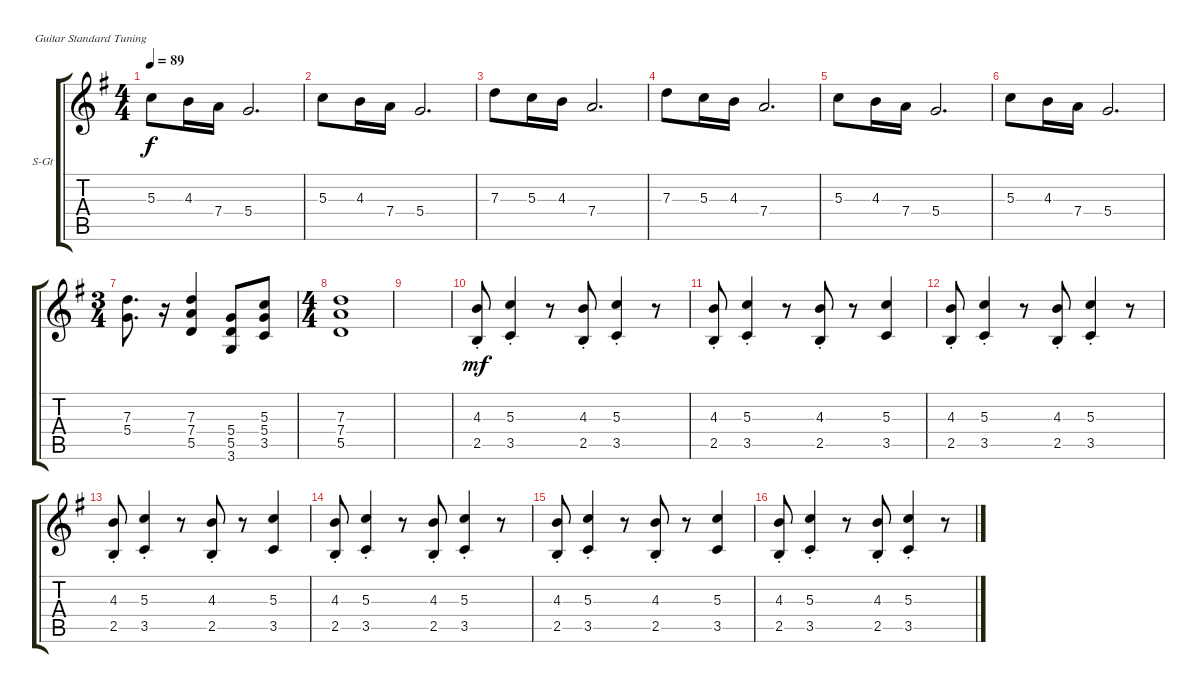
\bracketExtendMode groupsimilarinstruments
\firstSystemTrackNameOrientation horizontal
\otherSystemsTrackNameOrientation horizontal
\track ("Acoustic Guitar" "S-Gt") {instrument acousticguitarsteel}
\staff {score tabs}
\tuning (E4 B3 G3 D3 A2 E2)
\ts (4 4)
\tempo 89
\clef g2
\scale
0.5
\ks eminor
5.3.8{dy f} 4.3.16 7.4.16 5.4.2{d} |
\scale
0.5 5.3.8 4.3.16 7.4.16 5.4.2{d} |
\scale
0.5 7.3.8 5.3.16 4.3.16 7.4.2{d} |
\scale
0.5 7.3.8 5.3.16 4.3.16 7.4.2{d} |
\scale
0.5 5.3.8 4.3.16 7.4.16 5.4.2{d} |
\scale
0.5 5.3.8 4.3.16 7.4.16 5.4.2{d} |
\ts (3 4)
\scale
0.5 (7.3 5.4).8{d} r.16 (7.3 7.4 5.5).4 (5.4 5.5 3.6).8 (5.3 5.4 3.5).8 |
\ts (4 4)
\scale
0.5 (7.3 7.4 5.5).1 |
\scale
0.5 |
\scale
0.5 (2.5{st} 4.3{st}).8{dy mf} (3.5{st} 5.3{st}).4 r.8 (2.5{st} 4.3{st}).8 (3.5{st} 5.3{st}).4 r.8 |
\scale
0.5 (2.5{st} 4.3{st}).8 (3.5{st} 5.3{st}).4 r.8 (2.5{st} 4.3{st}).8 r.8 (3.5 5.3).4 |
\scale
0.5 (2.5{st} 4.3{st}).8 (3.5{st} 5.3{st}).4 r.8 (2.5{st} 4.3{st}).8 (3.5{st} 5.3{st}).4 r.8 |
\scale
0.5 (2.5{st} 4.3{st}).8 (3.5{st} 5.3{st}).4 r.8 (2.5{st} 4.3{st}).8 r.8 (3.5 5.3).4 |
\scale
0.5 (2.5{st} 4.3{st}).8 (3.5{st} 5.3{st}).4 r.8 (2.5{st} 4.3{st}).8 (3.5{st} 5.3{st}).4 r.8 |
\scale
0.5 (2.5{st} 4.3{st}).8 (3.5{st} 5.3{st}).4 r.8 (2.5{st} 4.3{st}).8 r.8 (3.5 5.3).4 |
\scale
0.5 (2.5{st} 4.3{st}).8 (3.5{st} 5.3{st}).4 r.8 (2.5{st} 4.3{st}).8 (3.5{st} 5.3{st}).4 r.8
